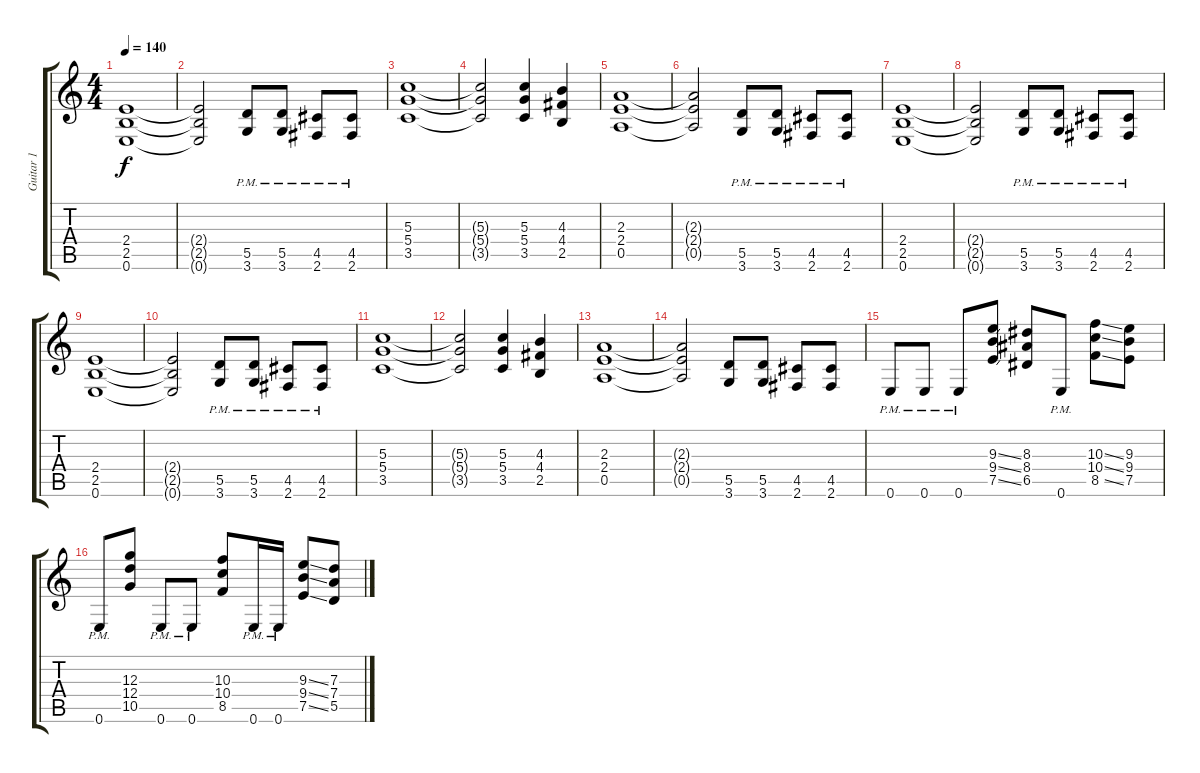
\track ("Guitar 1" "Guitar 1") {instrument distortionguitar}
\staff {score tabs}
\tuning (E4 B3 G3 D3 A2 E2) {hide}
\ts (4 4)
\tempo 140
\clef g2
\ks c
(2.4 2.5 0.6).1{dy f} |
(2.4{t} 2.5{t} 0.6{t}).2 (5.5{pm} 3.6{pm}).8 (5.5{pm} 3.6{pm}).8 (4.5{pm} 2.6{pm}).8 (4.5{pm} 2.6{pm}).8 |
(5.3 5.4 3.5).1 |
(5.3{t} 5.4{t} 3.5{t}).2 (5.3 5.4 3.5).4 (4.3 4.4 2.5).4 |
(2.3 2.4 0.5).1 |
(2.3{t} 2.4{t} 0.5{t}).2 (5.5{pm} 3.6{pm}).8 (5.5{pm} 3.6{pm}).8 (4.5{pm} 2.6{pm}).8 (4.5{pm} 2.6{pm}).8 |
(2.4 2.5 0.6).1 |
(2.4{t} 2.5{t} 0.6{t}).2 (5.5{pm} 3.6{pm}).8 (5.5{pm} 3.6{pm}).8 (4.5{pm} 2.6{pm}).8 (4.5{pm} 2.6{pm}).8 |
(2.4 2.5 0.6).1 |
(2.4{t} 2.5{t} 0.6{t}).2 (5.5{pm} 3.6{pm}).8 (5.5{pm} 3.6{pm}).8 (4.5{pm} 2.6{pm}).8 (4.5{pm} 2.6{pm}).8 |
(5.3 5.4 3.5).1 |
(5.3{t} 5.4{t} 3.5{t}).2 (5.3 5.4 3.5).4 (4.3 4.4 2.5).4 |
(2.3 2.4 0.5).1 |
(2.3{t} 2.4{t} 0.5{t}).2 (5.5 3.6).8 (5.5 3.6).8 (4.5 2.6).8 (4.5 2.6).8 |
0.6{pm}.8 0.6{pm}.8 0.6{pm}.8 (9.3{ss} 9.4{ss} 7.5{ss}).8 (8.3 8.4 6.5).8 0.6{pm}.8 (10.3{ss} 10.4{ss} 8.5{ss}).8 (9.3 9.4 7.5).8 |
0.6{pm}.8 (12.3 12.4 10.5).8 0.6{pm}.8 0.6{pm}.8 (10.3 10.4 8.5).8 0.6{pm}.16 0.6{pm}.16 (9.3{ss} 9.4{ss} 7.5{ss}).8 (7.3 7.4 5.5).8
